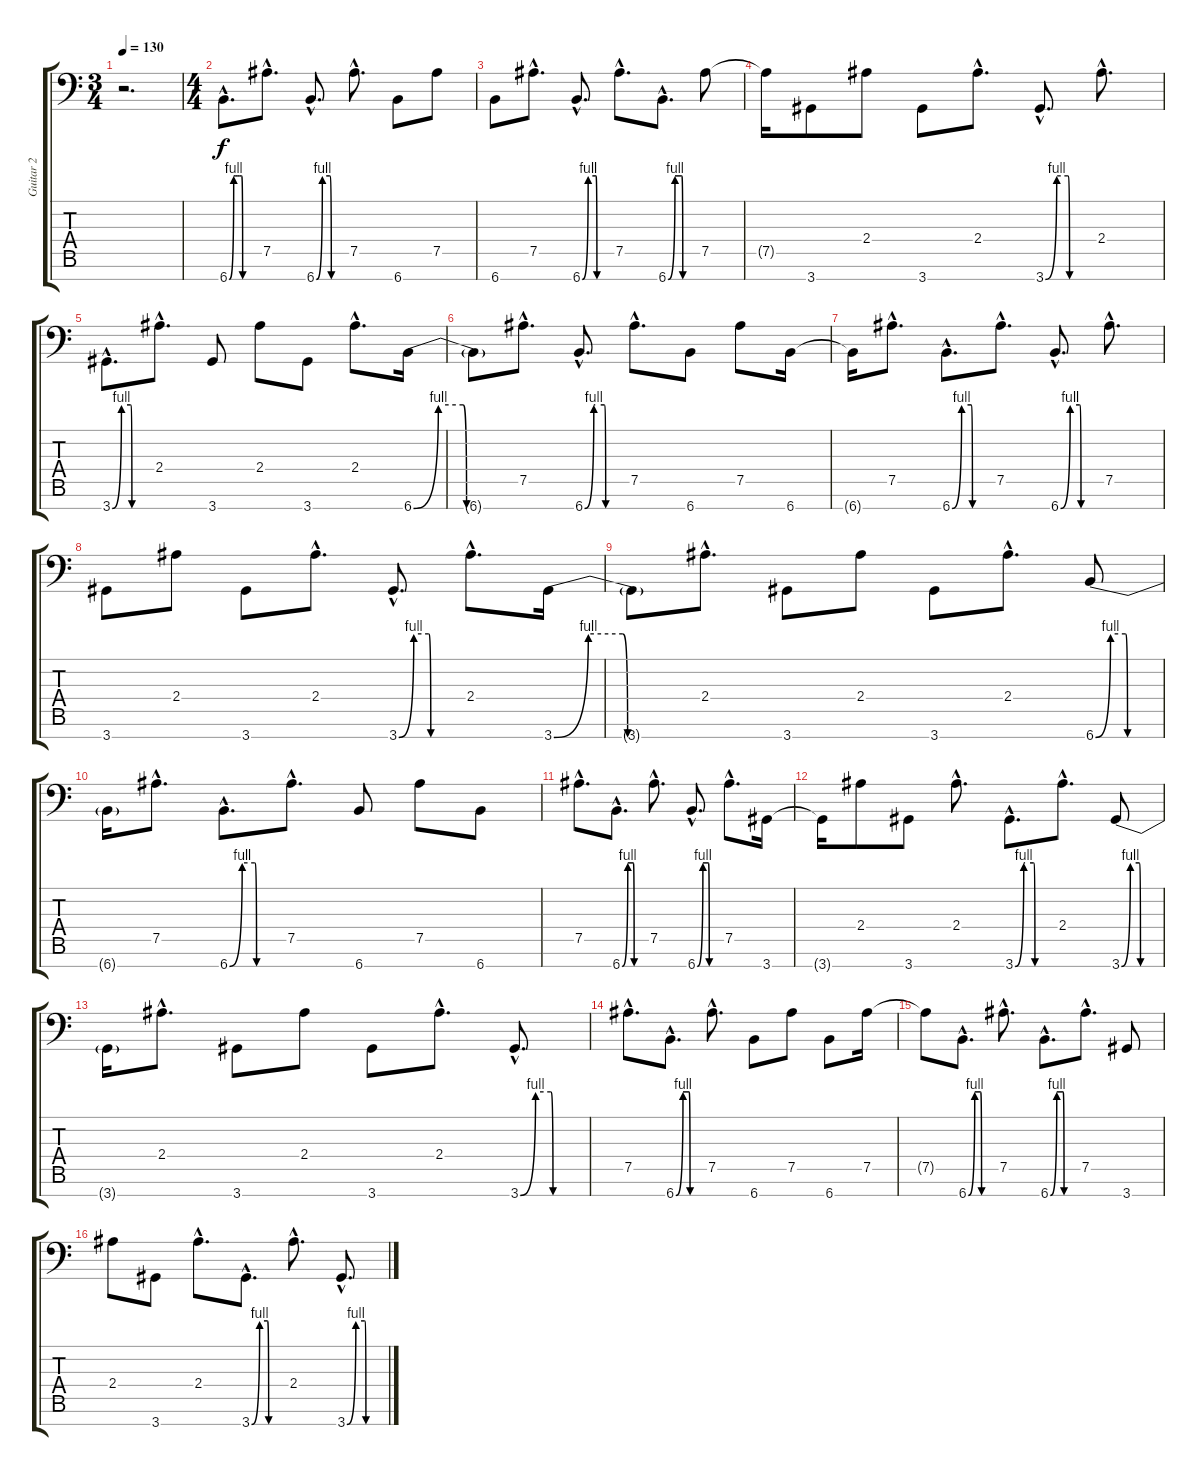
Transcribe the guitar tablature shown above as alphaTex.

\track ("Guitar 2" "Guitar 2") {instrument overdrivenguitar}
\staff {score tabs}
\tuning (Bb3 Gb3 Db3 Ab2 Eb2 Bb1 F1) {hide}
\ts (3 4)
\tempo 130
\clef f4
\ks c
r.2{d dy f} |
\ts (4 4)
6.7{be (custom 0 0 9 4 12 4 16 4 21 4 25 4 27 0 30 0 36 0 41 0 44 0 60 0) hac}.8{d} 7.5{hac}.8{d} 6.7{be (custom 0 0 12 4 27 4 30 0 34 0 60 0) hac}.8{d} 7.5{hac}.8{d} 6.7.8 7.5.8 |
6.7.8 7.5{hac}.8{d} 6.7{be (custom 0 0 12 4 28 4 30 0 60 0) hac}.8{d} 7.5{hac}.8{d} 6.7{be (custom 0 0 14 4 28 4 30 0 60 0) hac}.8{d} 7.5.8 |
7.5{t}.16 3.7.8 2.4.8 3.7.8 2.4{hac}.8{d} 3.7{be (custom 0 0 14 4 28 4 30 0 60 0) hac}.8{d} 2.4{hac}.8{d} |
3.7{be (custom 0 0 14 4 28 4 30 0 60 0) hac}.8{d} 2.4{hac}.8{d} 3.7.8 2.4.8 3.7.8 2.4{hac}.8{d} 6.7{be (custom 0 0 14 4 28 4 30 0 60 0)}.16 |
6.7{t}.8 7.5{hac}.8{d} 6.7{be (custom 0 0 13 4 15 4 28 4 30 0 60 0) hac}.8{d} 7.5{hac}.8{d} 6.7.8 7.5.8 6.7.16 |
6.7{t}.16 7.5{hac}.8{d} 6.7{be (custom 0 0 14 4 28 4 30 0 60 0) hac}.8{d} 7.5{hac}.8{d} 6.7{be (custom 0 0 14 4 28 4 30 0 60 0) hac}.8{d} 7.5{hac}.8{d} |
3.7.8 2.4.8 3.7.8 2.4{hac}.8{d} 3.7{be (custom 0 0 14 4 28 4 30 0 60 0) hac}.8{d} 2.4{hac}.8{d} 3.7{be (custom 0 0 14 4 28 4 30 0 60 0)}.16 |
3.7{t}.8 2.4{hac}.8{d} 3.7.8 2.4.8 3.7.8 2.4{hac}.8{d} 6.7{be (custom 0 0 14 4 28 4 30 0 60 0)}.8 |
6.7{t}.16 7.5{hac}.8{d} 6.7{be (custom 0 0 14 4 28 4 30 0 60 0) hac}.8{d} 7.5{hac}.8{d} 6.7.8 7.5.8 6.7.8 |
7.5{hac}.8{d} 6.7{be (custom 0 0 14 4 28 4 30 0 60 0) hac}.8{d} 7.5{hac}.8{d} 6.7{be (custom 0 0 14 4 28 4 30 0 60 0) hac}.8{d} 7.5{hac}.8{d} 3.7.16 |
3.7{t}.16 2.4.8 3.7.8 2.4{hac}.8{d} 3.7{be (custom 0 0 13 4 15 4 28 4 30 0 60 0) hac}.8{d} 2.4{hac}.8{d} 3.7{be (custom 0 0 14 4 28 4 30 0 60 0)}.8 |
3.7{t}.16 2.4{hac}.8{d} 3.7.8 2.4.8 3.7.8 2.4{hac}.8{d} 3.7{be (custom 0 0 14 4 28 4 30 0 60 0) hac}.8{d} |
7.5{hac}.8{d} 6.7{be (custom 0 0 15 4 28 4 30 0 58 0 60 0) hac}.8{d} 7.5{hac}.8{d} 6.7.8 7.5.8 6.7.8 7.5.16 |
7.5{t}.8 6.7{be (custom 0 0 14 4 27 4 29 0 60 0) hac}.8{d} 7.5{hac}.8{d} 6.7{be (custom 0 0 14 4 28 4 30 0 60 0) hac}.8{d} 7.5{hac}.8{d} 3.7.8 |
2.4.8 3.7.8 2.4{hac}.8{d} 3.7{be (custom 0 0 14 4 28 4 30 0 58 0 60 0) hac}.8{d} 2.4{hac}.8{d} 3.7{be (custom 0 0 14 4 28 4 30 0 60 0) hac}.8{d}
